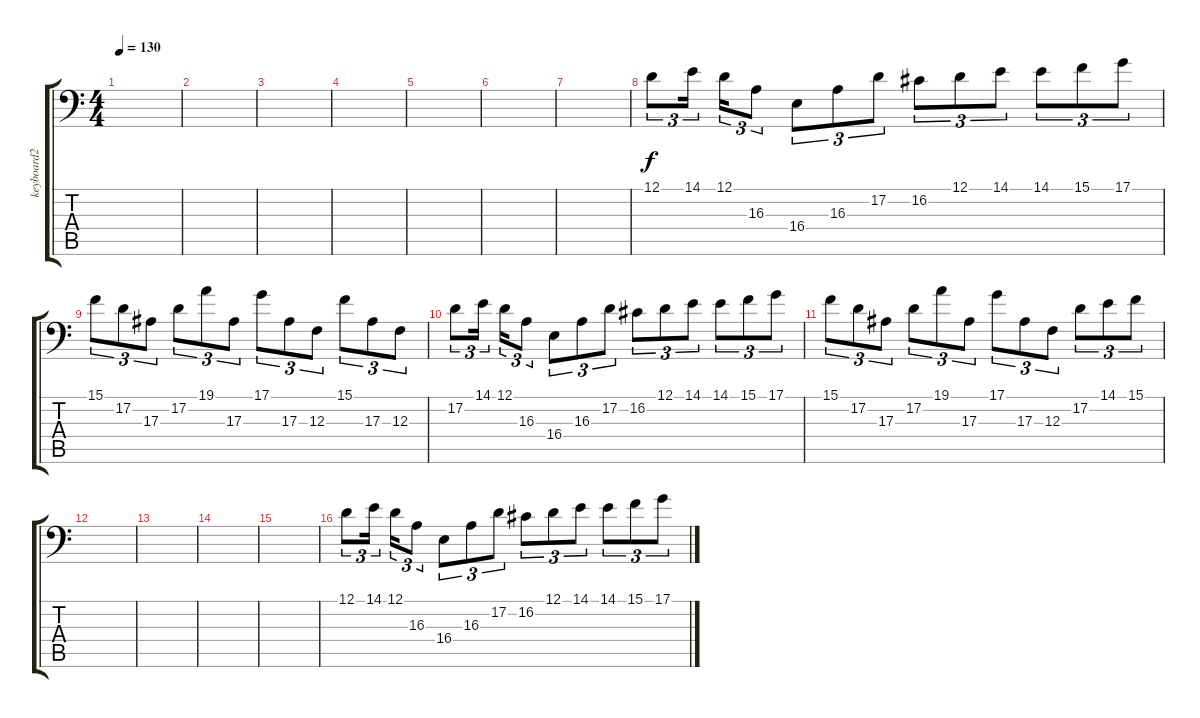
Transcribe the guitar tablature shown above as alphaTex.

\track ("keyboard2" "keyboard2") {instrument pad7halo}
\staff {score tabs}
\tuning (D3 A2 F2 C2 G1 D1) {hide}
\ts (4 4)
\tempo 130
\clef f4
\ks c
|
|
|
|
|
|
|
12.1.8{tu (3 2) volume 16 instrument reedorgan} 14.1.16{tu (3 2) beam splitsecondary} 12.1.16{tu (3 2)} 16.3.8{tu (3 2)} 16.4.8{tu (3 2)} 16.3.8{tu (3 2)} 17.2.8{tu (3 2)} 16.2.8{tu (3 2)} 12.1.8{tu (3 2)} 14.1.8{tu (3 2)} 14.1.8{tu (3 2)} 15.1.8{tu (3 2)} 17.1.8{tu (3 2)} |
15.1.8{tu (3 2)} 17.2.8{tu (3 2)} 17.3.8{tu (3 2)} 17.2.8{tu (3 2)} 19.1.8{tu (3 2)} 17.3.8{tu (3 2)} 17.1.8{tu (3 2)} 17.3.8{tu (3 2)} 12.3.8{tu (3 2)} 15.1.8{tu (3 2)} 17.3.8{tu (3 2)} 12.3.8{tu (3 2)} |
17.2.8{tu (3 2)} 14.1.16{tu (3 2) beam splitsecondary} 12.1.16{tu (3 2)} 16.3.8{tu (3 2)} 16.4.8{tu (3 2)} 16.3.8{tu (3 2)} 17.2.8{tu (3 2)} 16.2.8{tu (3 2)} 12.1.8{tu (3 2)} 14.1.8{tu (3 2)} 14.1.8{tu (3 2)} 15.1.8{tu (3 2)} 17.1.8{tu (3 2)} |
15.1.8{tu (3 2)} 17.2.8{tu (3 2)} 17.3.8{tu (3 2)} 17.2.8{tu (3 2)} 19.1.8{tu (3 2)} 17.3.8{tu (3 2)} 17.1.8{tu (3 2)} 17.3.8{tu (3 2)} 12.3.8{tu (3 2)} 17.2.8{tu (3 2)} 14.1.8{tu (3 2)} 15.1.8{tu (3 2)} |
|
|
|
|
12.1.8{tu (3 2)} 14.1.16{tu (3 2) beam splitsecondary} 12.1.16{tu (3 2)} 16.3.8{tu (3 2)} 16.4.8{tu (3 2)} 16.3.8{tu (3 2)} 17.2.8{tu (3 2)} 16.2.8{tu (3 2)} 12.1.8{tu (3 2)} 14.1.8{tu (3 2)} 14.1.8{tu (3 2)} 15.1.8{tu (3 2)} 17.1.8{tu (3 2)}
